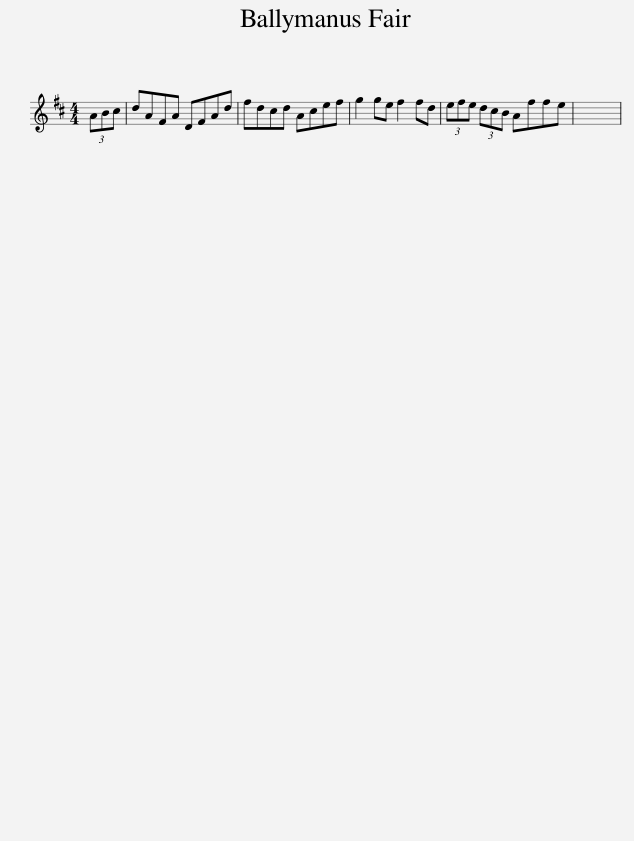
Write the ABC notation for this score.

X:1
L:1/8
M:4/4
I:linebreak $
K:D
V:1 treble
V:1
 (3ABc | dAFA DFAd | fdcd Acef | g2 ge f2 fd | (3efe (3dcB Affe | %5
 x8 | %6
